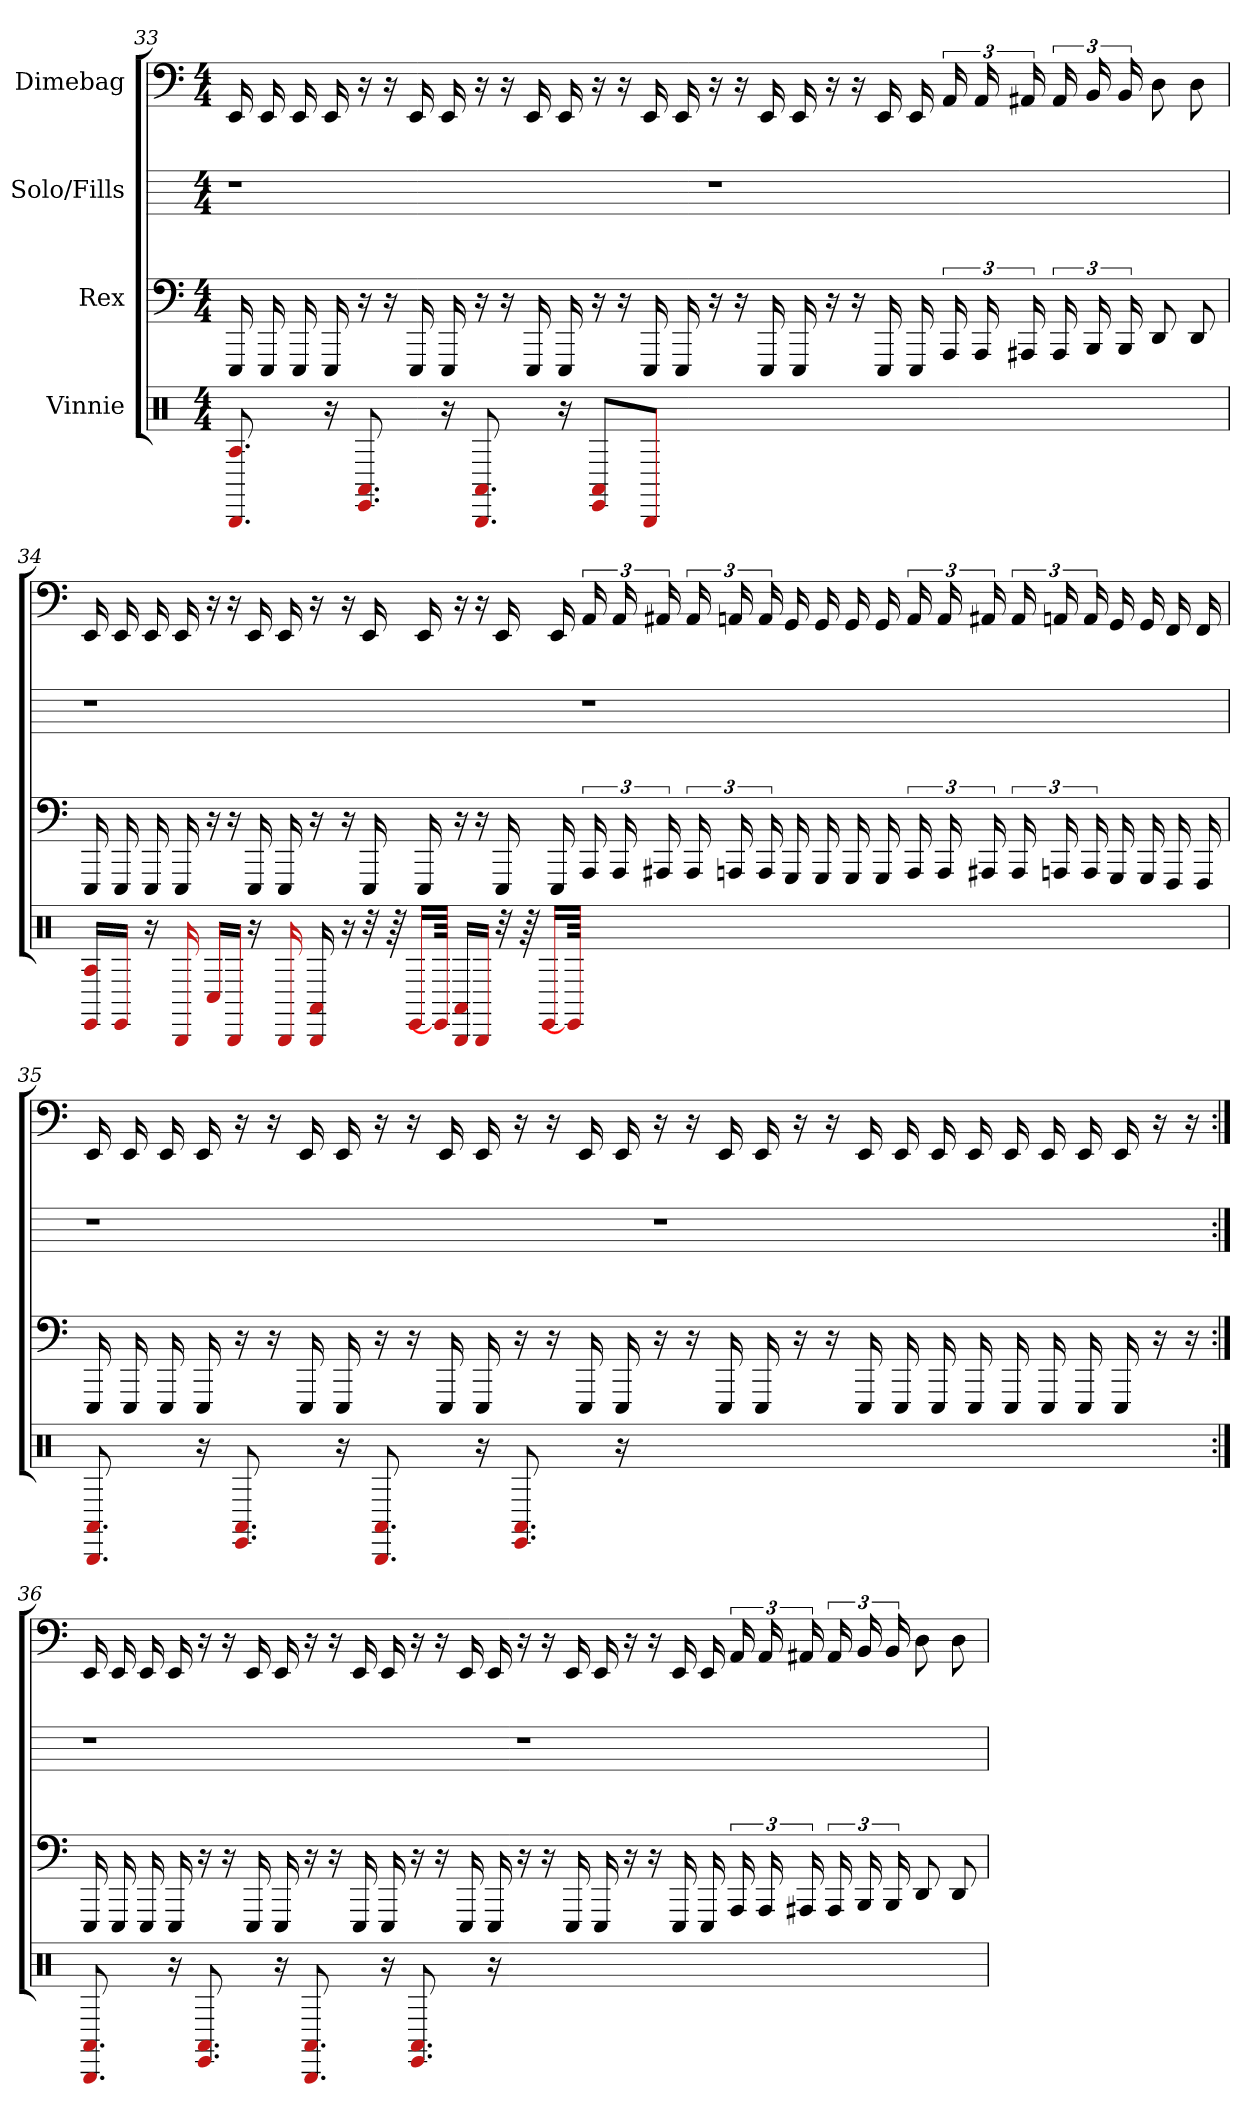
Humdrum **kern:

**kern	**kern	**kern	**kern
*part4	*part3	*part2	*part1
*staff4	*staff3	*staff2	*staff1
*I"Vinnie	*I"Rex	*I"Solo/Fills	*I"Dimebag
*clefX	*	*	*
*k[]	*k[]	*k[]	*k[]
*M4/4	*M4/4	*M4/4	*M4/4
=33	=33	=33	=33
8.BBB 8.A	16EEE	1r	16EE
.	16EEE	.	16EE
.	16EEE	.	16EE
16r	16EEE	.	16EE
8.AA# 8.EE	16r	.	16r
.	16r	.	16r
.	16EEE	.	16EE
16r	16EEE	.	16EE
8.AA# 8.BBB	16r	.	16r
.	16r	.	16r
.	16EEE	.	16EE
16r	16EEE	.	16EE
8AA#/ 8EE/L	16r	.	16r
.	16r	.	16r
8BBB/J	16EEE	.	16EE
.	16EEE	.	16EE
1ryy	16r	1r	16r
.	16r	.	16r
.	16EEE	.	16EE
.	16EEE	.	16EE
.	16r	.	16r
.	16r	.	16r
.	16EEE	.	16EE
.	16EEE	.	16EE
.	24AAA	.	24AA
.	24AAA	.	24AA
.	24AAA#	.	24AA#
.	24AAA#	.	24AA#
.	24BBB	.	24BB
.	24BBB	.	24BB
.	8DD	.	8D
.	8DD	.	8D
=34	=34	=34	=34
16EE/ 16A/LL	16EEE	1r	16EE
16EE/JJ	16EEE	.	16EE
16r	16EEE	.	16EE
16BBB	16EEE	.	16EE
16C#/LL	16r	.	16r
16BBB/JJ	16r	.	16r
16r	16EEE	.	16EE
16BBB	16EEE	.	16EE
16AA# 16BBB	16r	.	16r
16r	16r	.	16r
32r	16EEE	.	16EE
64r	.	.	.
16EE/LL	.	.	.
.	16EEE	.	16EE
64EE/JJkk]	.	.	.
16AA#/ 16BBB/LL	16r	.	16r
16BBB/JJ	16r	.	16r
32r	16EEE	.	16EE
64r	.	.	.
16EE/LL	.	.	.
.	16EEE	.	16EE
64EE/JJkk]	.	.	.
1ryy	24AAA	1r	24AA
.	24AAA	.	24AA
.	24AAA#	.	24AA#
.	24AAA#	.	24AA#
.	24AAA	.	24AA
.	24AAA	.	24AA
.	16GGG	.	16GG
.	16GGG	.	16GG
.	16GGG	.	16GG
.	16GGG	.	16GG
.	24AAA	.	24AA
.	24AAA	.	24AA
.	24AAA#	.	24AA#
.	24AAA#	.	24AA#
.	24AAA	.	24AA
.	24AAA	.	24AA
.	16GGG	.	16GG
.	16GGG	.	16GG
.	16FFF	.	16FF
.	16FFF	.	16FF
=35	=35	=35	=35
8.AA# 8.BBB	16EEE	1r	16EE
.	16EEE	.	16EE
.	16EEE	.	16EE
16r	16EEE	.	16EE
8.AA# 8.EE	16r	.	16r
.	16r	.	16r
.	16EEE	.	16EE
16r	16EEE	.	16EE
8.AA# 8.BBB	16r	.	16r
.	16r	.	16r
.	16EEE	.	16EE
16r	16EEE	.	16EE
8.AA# 8.EE	16r	.	16r
.	16r	.	16r
.	16EEE	.	16EE
16r	16EEE	.	16EE
1ryy	16r	1r	16r
.	16r	.	16r
.	16EEE	.	16EE
.	16EEE	.	16EE
.	16r	.	16r
.	16r	.	16r
.	16EEE	.	16EE
.	16EEE	.	16EE
.	16EEE	.	16EE
.	16EEE	.	16EE
.	16EEE	.	16EE
.	16EEE	.	16EE
.	16EEE	.	16EE
.	16EEE	.	16EE
.	16r	.	16r
.	16r	.	16r
=36:|!	=36:|!	=36:|!	=36:|!
8.AA# 8.BBB	16EEE	1r	16EE
.	16EEE	.	16EE
.	16EEE	.	16EE
16r	16EEE	.	16EE
8.AA# 8.EE	16r	.	16r
.	16r	.	16r
.	16EEE	.	16EE
16r	16EEE	.	16EE
8.AA# 8.BBB	16r	.	16r
.	16r	.	16r
.	16EEE	.	16EE
16r	16EEE	.	16EE
8.AA# 8.EE	16r	.	16r
.	16r	.	16r
.	16EEE	.	16EE
16r	16EEE	.	16EE
1ryy	16r	1r	16r
.	16r	.	16r
.	16EEE	.	16EE
.	16EEE	.	16EE
.	16r	.	16r
.	16r	.	16r
.	16EEE	.	16EE
.	16EEE	.	16EE
.	24AAA	.	24AA
.	24AAA	.	24AA
.	24AAA#	.	24AA#
.	24AAA#	.	24AA#
.	24BBB	.	24BB
.	24BBB	.	24BB
.	8DD	.	8D
.	8DD	.	8D
=	=	=	=
*-	*-	*-	*-
